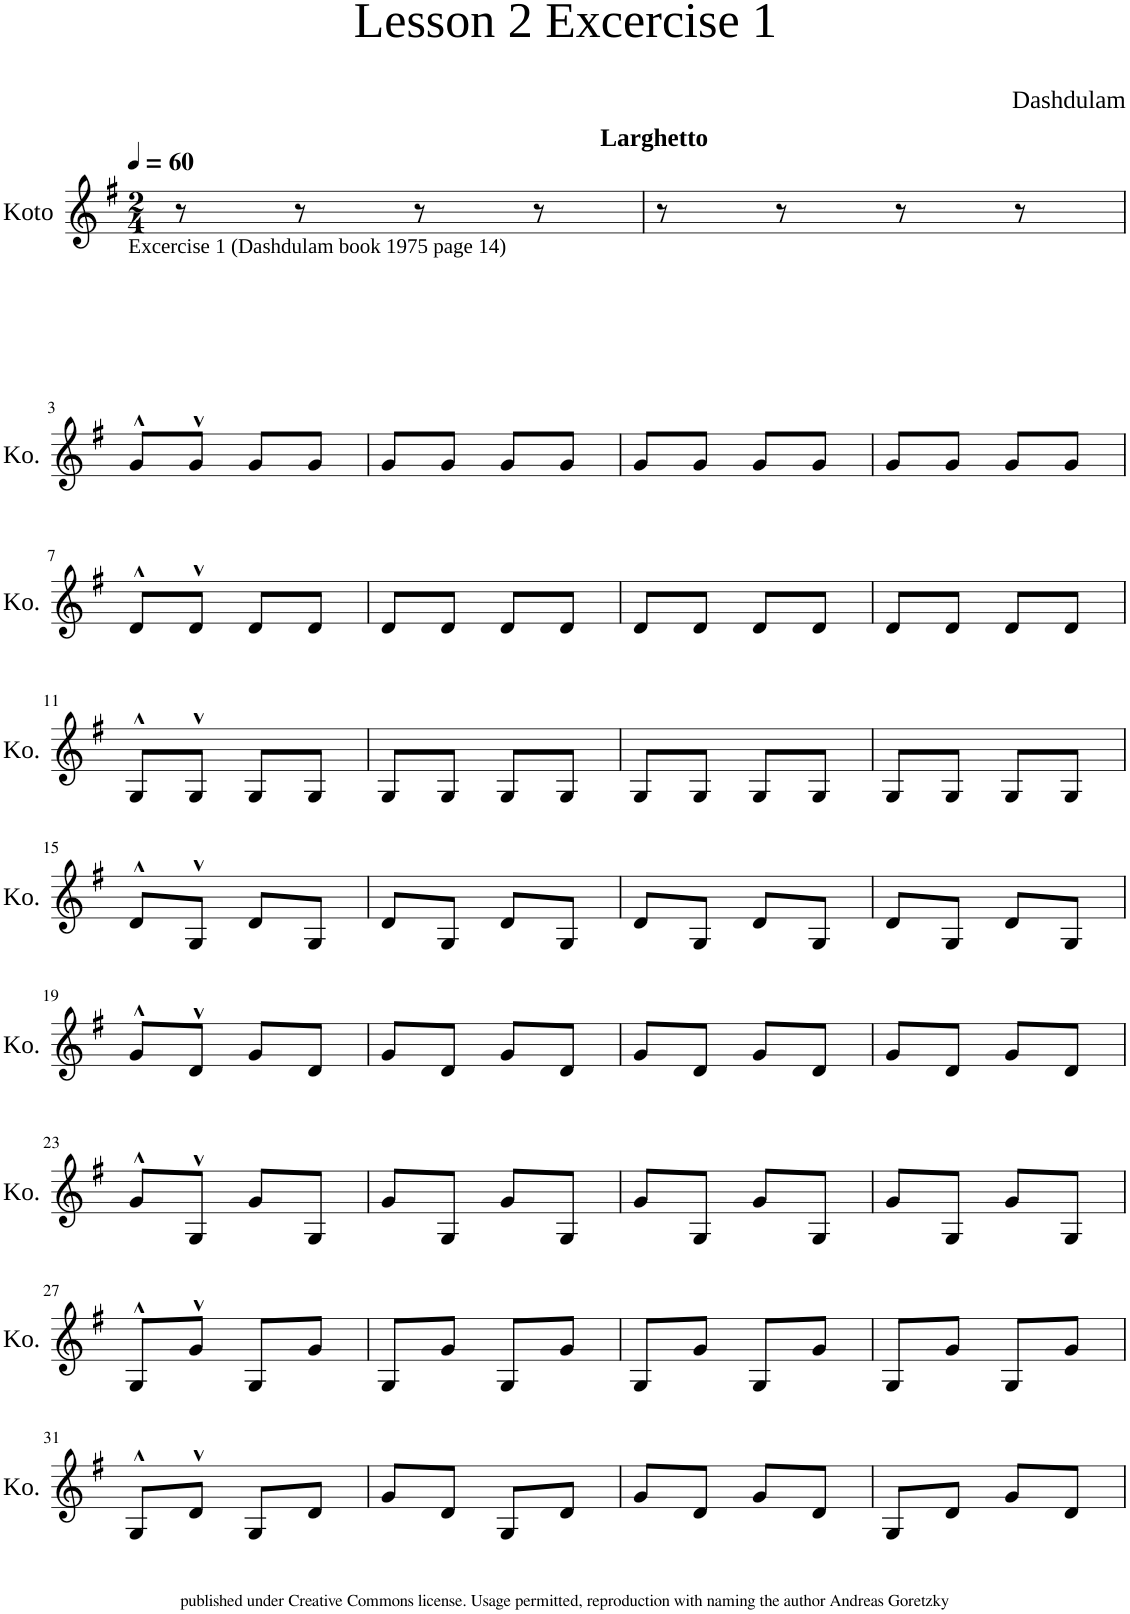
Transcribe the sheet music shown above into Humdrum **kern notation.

**kern
*part1
*staff1
*I"Koto
*I'Ko.
*clefG2
*k[f#]
*M2/4
*MM60
=1
8r
8r
8r
8r
=2
!LO:TX:a:B:t=Larghetto
8r
8r
8r
8r
!!LO:LB:g=z
=3
!LO:TX:a:t=Excercise 1 (Dashdulam book 1975 page 14)
8g^^/L
8g^^/J
8g/L
8g/J
=4
8g/L
8g/J
8g/L
8g/J
=5
8g/L
8g/J
8g/L
8g/J
=6
8g/L
8g/J
8g/L
8g/J
!!LO:LB:g=z
=7
8d^^/L
8d^^/J
8d/L
8d/J
=8
8d/L
8d/J
8d/L
8d/J
=9
8d/L
8d/J
8d/L
8d/J
=10
8d/L
8d/J
8d/L
8d/J
!!LO:LB:g=z
=11
8G^^/L
8G^^/J
8G/L
8G/J
=12
8G/L
8G/J
8G/L
8G/J
=13
8G/L
8G/J
8G/L
8G/J
=14
8G/L
8G/J
8G/L
8G/J
!!LO:LB:g=z
=15
8d^^/L
8G^^/J
8d/L
8G/J
=16
8d/L
8G/J
8d/L
8G/J
=17
8d/L
8G/J
8d/L
8G/J
=18
8d/L
8G/J
8d/L
8G/J
!!LO:LB:g=z
=19
8g^^/L
8d^^/J
8g/L
8d/J
=20
8g/L
8d/J
8g/L
8d/J
=21
8g/L
8d/J
8g/L
8d/J
=22
8g/L
8d/J
8g/L
8d/J
!!LO:LB:g=z
=23
8g^^/L
8G^^/J
8g/L
8G/J
=24
8g/L
8G/J
8g/L
8G/J
=25
8g/L
8G/J
8g/L
8G/J
=26
8g/L
8G/J
8g/L
8G/J
!!LO:LB:g=z
=27
8G^^/L
8g^^/J
8G/L
8g/J
=28
8G/L
8g/J
8G/L
8g/J
=29
8G/L
8g/J
8G/L
8g/J
=30
8G/L
8g/J
8G/L
8g/J
!!LO:LB:g=z
=31
8G^^/L
8d^^/J
8G/L
8d/J
=32
8g/L
8d/J
8G/L
8d/J
=33
8g/L
8d/J
8g/L
8d/J
=34
8G/L
8d/J
8g/L
8d/J
=
*-
